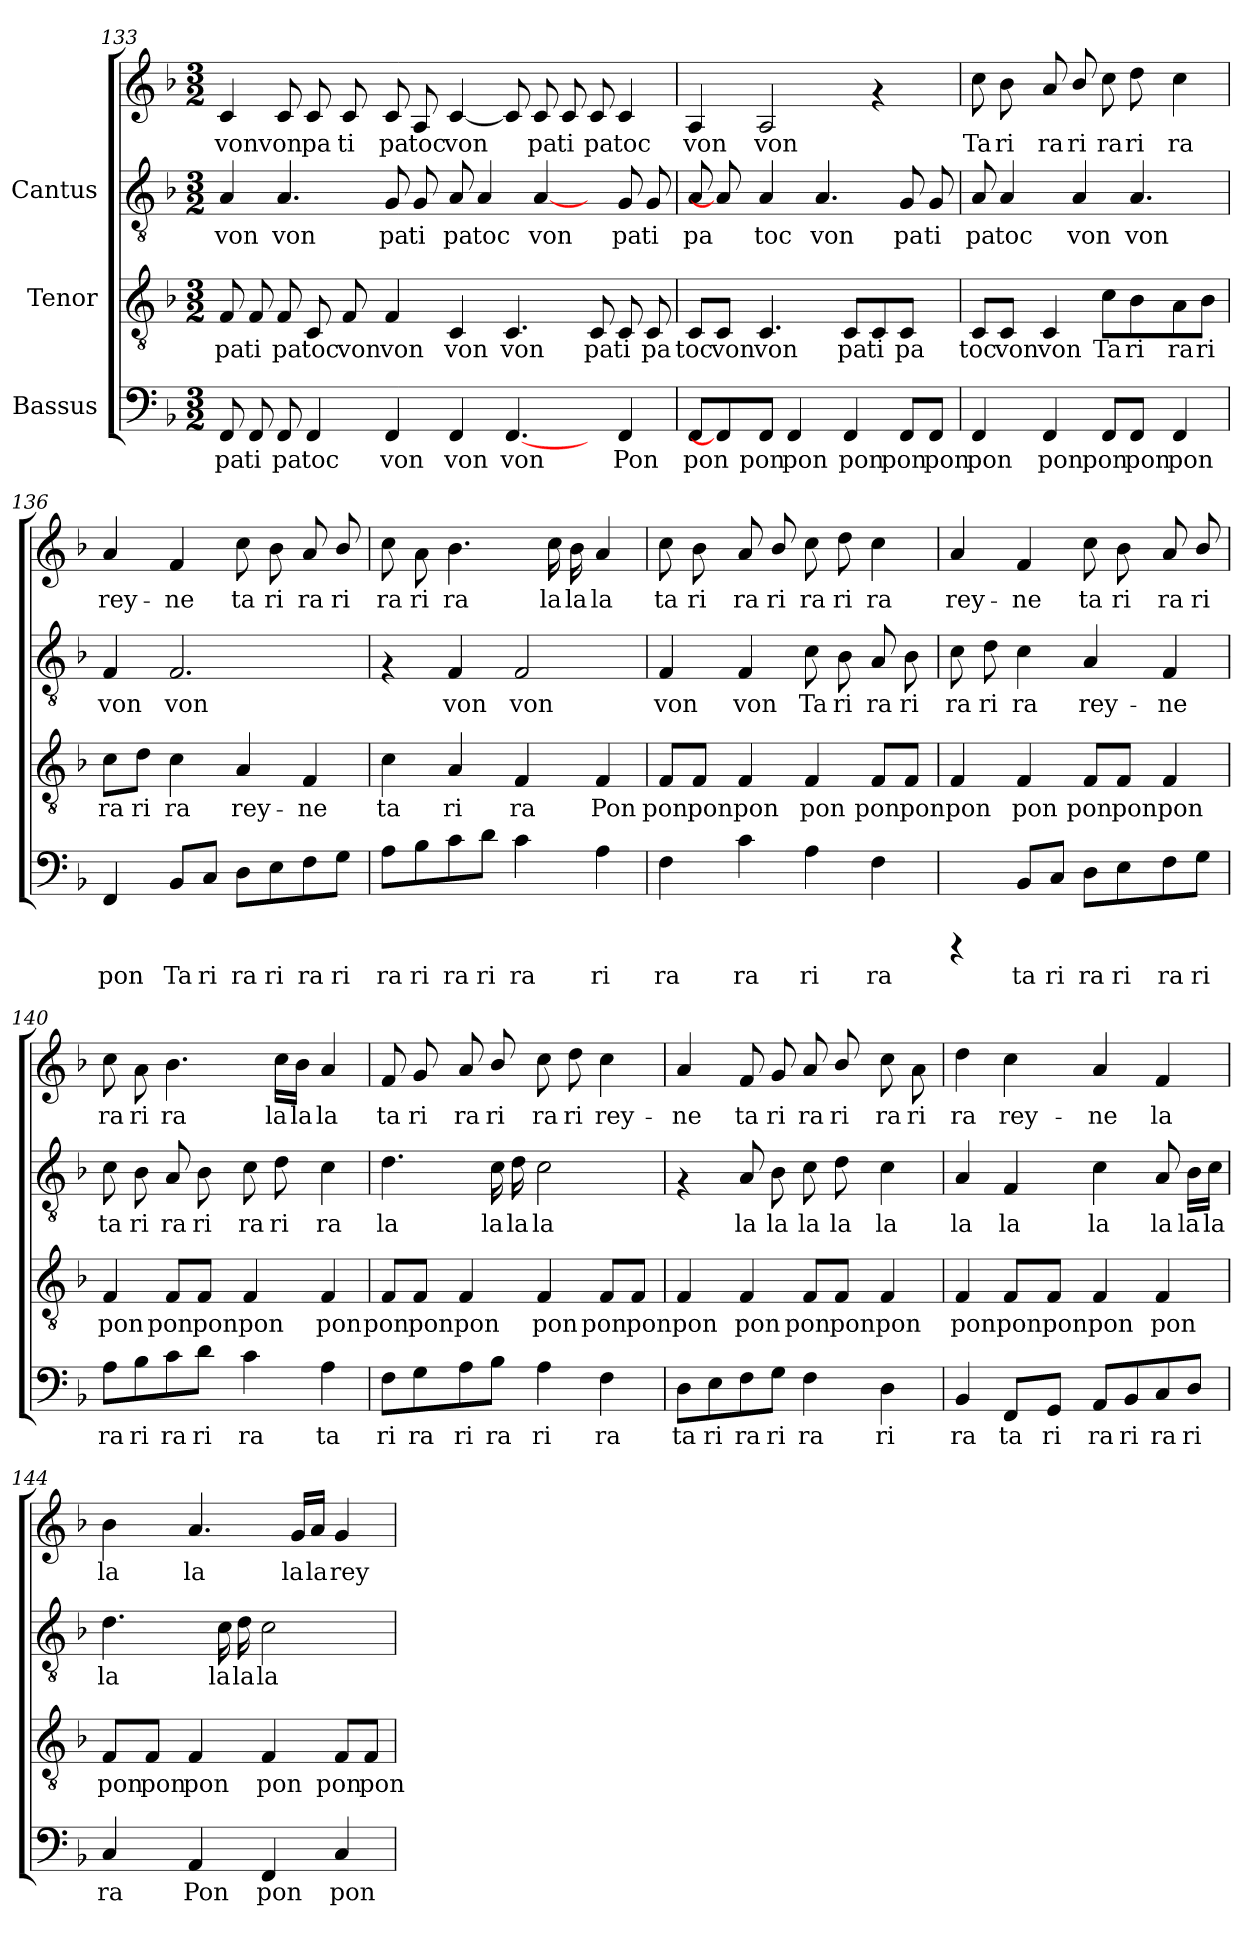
**kern	**text	**kern	**text	**kern	**text	**kern	**text
*part3	*part3	*part2	*part2	*part1	*part1	*part1	*part1
*staff4	*staff4	*staff3	*staff3	*staff2	*staff2	*staff1	*staff1
*I"Bassus	*	*I"Tenor	*	*I"Cantus	*	*	*
!!LO:LB:g=z
*clefF4	*	*clefGv2	*	*clefGv2	*	*clefG2	*
*k[b-]	*	*k[b-]	*	*k[b-]	*	*k[b-]	*
*F:	*	*F:	*	*F:	*	*F:	*
*M3/2	*	*M3/2	*	*M3/2	*	*M3/2	*
=133	=133	=133	=133	=133	=133	=133	=133
!	!LO:LY:b:cj	!	!LO:LY:b:cj	!	!LO:LY:b:cj	!	!LO:LY:b:cj
8FF/	pa	8F/	pa	4A/	von	4c/	von
!	!LO:LY:b:cj	!	!LO:LY:b:cj	!	!	!	!
8FF/	ti	8F/	ti	.	.	.	.
!	!LO:LY:b:cj	!	!LO:LY:b:cj	!	!LO:LY:b:cj	!	!LO:LY:b:cj
8FF/	pa	8F/	pa	4.A/	von	8c/	von
!	!LO:LY:b:cj	!	!LO:LY:b:cj	!	!	!	!LO:LY:b:cj
4FF/	toc	8C/	toc	.	.	8c/	pa
!	!	!	!LO:LY:b:cj	!	!	!	!LO:LY:b:cj
.	.	8F/	von	.	.	8c/	ti
!	!LO:LY:b:cj	!	!LO:LY:b:cj	!	!LO:LY:b:cj	!	!LO:LY:b:cj
4FF/	von	4F/	von	8G/	pa	8c/	pa
!	!	!	!	!	!LO:LY:b:cj	!	!LO:LY:b:cj
.	.	.	.	8G/	ti	8A/	toc
!	!LO:LY:b:cj	!	!LO:LY:b:cj	!	!LO:LY:b:cj	!	!LO:LY:b:cj
4FF/	von	4C/	von	8A/	pa	[<4c/	von
!	!	!	!	!	!LO:LY:b:cj	!	!
.	.	.	.	4A/	toc	.	.
!	!LO:LY:b:cj	!	!LO:LY:b:cj	!	!	!	!LO:LY:b:cj
[4.FF/	von	4.C/	von	.	.	8c/]	.
!	!	!	!	!	!LO:LY:b:cj	!	!LO:LY:b:cj
.	.	.	.	[4A/	von	8c/	pa
!	!	!	!	!	!	!	!LO:LY:b:cj
.	.	.	.	.	.	8c/	ti
!	!	!	!LO:LY:b:cj	!	!	!	!LO:LY:b:cj
8ryy	.	8C/	pa	8ryy	.	8c/	pa
!	!LO:LY:b:cj	!	!LO:LY:b:cj	!	!LO:LY:b:cj	!	!LO:LY:b:cj
4FF/	Pon	8C/	ti	8G/	pa	4c/	toc
!	!	!	!LO:LY:b:cj	!	!LO:LY:b:cj	!	!
.	.	8C/	pa	8G/	ti	.	.
=134	=134	=134	=134	=134	=134	=134	=134
!	!LO:LY:b:cj	!	!LO:LY:b:cj	!	!LO:LY:b:cj	!	!LO:LY:b:cj
8FF/L	pon	8C/L	toc	8A/	pa	4A/	von
!	!	!	!LO:LY:b:cj	!	!	!	!
8FF/]	.	8C/J	von	8A/]	.	.	.
!	!LO:LY:b:cj	!	!LO:LY:b:cj	!	!LO:LY:b:cj	!	!LO:LY:b:cj
8FF/J	pon	4.C/	von	4A/	toc	2A/	von
!	!LO:LY:b:cj	!	!	!	!	!	!
4FF/	pon	.	.	.	.	.	.
!	!	!	!	!	!LO:LY:b:cj	!	!
.	.	.	.	4.A/	von	.	.
!	!LO:LY:b:cj	!	!LO:LY:b:cj	!	!	!	!
4FF/	pon	8C/L	pa	.	.	.	.
!	!	!	!LO:LY:b:cj	!	!	!	!
.	.	8C/	ti	.	.	4rf	.
!	!LO:LY:b:cj	!	!LO:LY:b:cj	!	!LO:LY:b:cj	!	!
8FF/L	pon	8C/J	pa	8G/	pa	.	.
!	!LO:LY:b:cj	!	!	!	!LO:LY:b:cj	!	!
8FF/J	pon	8ryy	.	8G/	ti	8ryy	.
!!LO:LB:g=z
=135	=135	=135	=135	=135	=135	=135	=135
!	!LO:LY:b:cj	!	!LO:LY:b:cj	!	!LO:LY:b:cj	!	!LO:LY:b:cj
4FF/	pon	8C/L	toc	8A/	pa	8cc\	Ta
!	!	!	!LO:LY:b:cj	!	!LO:LY:b:cj	!	!LO:LY:b:cj
.	.	8C/J	von	4A/	toc	8b-\	ri
!	!LO:LY:b:cj	!	!LO:LY:b:cj	!	!	!	!LO:LY:b:cj
4FF/	pon	4C/	von	.	.	8a/	ra
!	!	!	!	!	!LO:LY:b:cj	!	!LO:LY:b:cj
.	.	.	.	4A/	von	8b-/	ri
!	!LO:LY:b:cj	!	!LO:LY:b:cj	!	!	!	!LO:LY:b:cj
8FF/L	pon	8c\L	Ta	.	.	8cc\	ra
!	!LO:LY:b:cj	!	!LO:LY:b:cj	!	!LO:LY:b:cj	!	!LO:LY:b:cj
8FF/J	pon	8B-\	ri	4.A/	von	8dd\	ri
!	!LO:LY:b:cj	!	!LO:LY:b:cj	!	!	!	!LO:LY:b:cj
4FF/	pon	8A\	ra	.	.	4cc\	ra
!	!	!	!LO:LY:b:cj	!	!	!	!
.	.	8B-\J	ri	.	.	.	.
=136	=136	=136	=136	=136	=136	=136	=136
!	!LO:LY:b:cj	!	!LO:LY:b:cj	!	!LO:LY:b:cj	!	!LO:LY:b:cj
4FF/	pon	8c\L	ra	4F/	von	4a/	rey-
!	!	!	!LO:LY:b:cj	!	!	!	!
.	.	8d\J	ri	.	.	.	.
!	!LO:LY:b:cj	!	!LO:LY:b:cj	!	!LO:LY:b:cj	!	!LO:LY:b:cj
8BB-/L	Ta	4c\	ra	2.F/	von	4f/	-ne
!	!LO:LY:b:cj	!	!	!	!	!	!
8C/J	ri	.	.	.	.	.	.
!	!LO:LY:b:cj	!	!LO:LY:b:cj	!	!	!	!LO:LY:b:cj
8D\L	ra	4A/	rey-	.	.	8cc\	ta
!	!LO:LY:b:cj	!	!	!	!	!	!LO:LY:b:cj
8E\	ri	.	.	.	.	8b-\	ri
!	!LO:LY:b:cj	!	!LO:LY:b:cj	!	!	!	!LO:LY:b:cj
8F\	ra	4F/	-ne	.	.	8a/	ra
!	!LO:LY:b:cj	!	!	!	!	!	!LO:LY:b:cj
8G\J	ri	.	.	.	.	8b-/	ri
=137	=137	=137	=137	=137	=137	=137	=137
!	!LO:LY:b:cj	!	!LO:LY:b:cj	!	!	!	!LO:LY:b:cj
8A\L	ra	4c\	ta	4rF	.	8cc\	ra
!	!LO:LY:b:cj	!	!	!	!	!	!LO:LY:b:cj
8B-\	ri	.	.	.	.	8a\	ri
!	!LO:LY:b:cj	!	!LO:LY:b:cj	!	!LO:LY:b:cj	!	!LO:LY:b:cj
8c\	ra	4A/	ri	4F/	von	4.b-\	ra
!	!LO:LY:b:cj	!	!	!	!	!	!
8d\J	ri	.	.	.	.	.	.
!	!LO:LY:b:cj	!	!LO:LY:b:cj	!	!LO:LY:b:cj	!	!
4c\	ra	4F/	ra	2F/	von	.	.
!	!	!	!	!	!	!	!LO:LY:b:cj
.	.	.	.	.	.	16cc\	la
!	!	!	!	!	!	!	!LO:LY:b:cj
.	.	.	.	.	.	16b-\	la
!	!LO:LY:b:cj	!	!LO:LY:b:cj	!	!	!	!LO:LY:b:cj
4A\	ri	4F/	Pon	.	.	4a/	la
!!LO:LB:g=z
=138	=138	=138	=138	=138	=138	=138	=138
!	!LO:LY:b:cj	!	!LO:LY:b:cj	!	!LO:LY:b:cj	!	!LO:LY:b:cj
4F\	ra	8F/L	pon	4F/	von	8cc\	ta
!	!	!	!LO:LY:b:cj	!	!	!	!LO:LY:b:cj
.	.	8F/J	pon	.	.	8b-\	ri
!	!LO:LY:b:cj	!	!LO:LY:b:cj	!	!LO:LY:b:cj	!	!LO:LY:b:cj
4c\	ra	4F/	pon	4F/	von	8a/	ra
!	!	!	!	!	!	!	!LO:LY:b:cj
.	.	.	.	.	.	8b-/	ri
!	!LO:LY:b:cj	!	!LO:LY:b:cj	!	!LO:LY:b:cj	!	!LO:LY:b:cj
4A\	ri	4F/	pon	8c\	Ta	8cc\	ra
!	!	!	!	!	!LO:LY:b:cj	!	!LO:LY:b:cj
.	.	.	.	8B-\	ri	8dd\	ri
!	!LO:LY:b:cj	!	!LO:LY:b:cj	!	!LO:LY:b:cj	!	!LO:LY:b:cj
4F\	ra	8F/L	pon	8A/	ra	4cc\	ra
!	!	!	!LO:LY:b:cj	!	!LO:LY:b:cj	!	!
.	.	8F/J	pon	8B-\	ri	.	.
=139	=139	=139	=139	=139	=139	=139	=139
!	!	!	!LO:LY:b:cj	!	!LO:LY:b:cj	!	!LO:LY:b:cj
4rCCC	.	4F/	pon	8c\	ra	4a/	rey-
!	!	!	!	!	!LO:LY:b:cj	!	!
.	.	.	.	8d\	ri	.	.
!	!LO:LY:b:cj	!	!LO:LY:b:cj	!	!LO:LY:b:cj	!	!LO:LY:b:cj
8BB-/L	ta	4F/	pon	4c\	ra	4f/	-ne
!	!LO:LY:b:cj	!	!	!	!	!	!
8C/J	ri	.	.	.	.	.	.
!	!LO:LY:b:cj	!	!LO:LY:b:cj	!	!LO:LY:b:cj	!	!LO:LY:b:cj
8D\L	ra	8F/L	pon	4A/	rey-	8cc\	ta
!	!LO:LY:b:cj	!	!LO:LY:b:cj	!	!	!	!LO:LY:b:cj
8E\	ri	8F/J	pon	.	.	8b-\	ri
!	!LO:LY:b:cj	!	!LO:LY:b:cj	!	!LO:LY:b:cj	!	!LO:LY:b:cj
8F\	ra	4F/	pon	4F/	-ne	8a/	ra
!	!LO:LY:b:cj	!	!	!	!	!	!LO:LY:b:cj
8G\J	ri	.	.	.	.	8b-/	ri
=140	=140	=140	=140	=140	=140	=140	=140
!	!LO:LY:b:cj	!	!LO:LY:b:cj	!	!LO:LY:b:cj	!	!LO:LY:b:cj
8A\L	ra	4F/	pon	8c\	ta	8cc\	ra
!	!LO:LY:b:cj	!	!	!	!LO:LY:b:cj	!	!LO:LY:b:cj
8B-\	ri	.	.	8B-\	ri	8a\	ri
!	!LO:LY:b:cj	!	!LO:LY:b:cj	!	!LO:LY:b:cj	!	!LO:LY:b:cj
8c\	ra	8F/L	pon	8A/	ra	4.b-\	ra
!	!LO:LY:b:cj	!	!LO:LY:b:cj	!	!LO:LY:b:cj	!	!
8d\J	ri	8F/J	pon	8B-\	ri	.	.
!	!LO:LY:b:cj	!	!LO:LY:b:cj	!	!LO:LY:b:cj	!	!
4c\	ra	4F/	pon	8c\	ra	.	.
!	!	!	!	!	!LO:LY:b:cj	!	!LO:LY:b:cj
.	.	.	.	8d\	ri	16cc\L	la
!	!	!	!	!	!	!	!LO:LY:b:cj
.	.	.	.	.	.	16b-\J	la
!	!LO:LY:b:cj	!	!LO:LY:b:cj	!	!LO:LY:b:cj	!	!LO:LY:b:cj
4A\	ta	4F/	pon	4c\	ra	4a/	la
!!LO:PB:g=z
=141	=141	=141	=141	=141	=141	=141	=141
!	!LO:LY:b:cj	!	!LO:LY:b:cj	!	!LO:LY:b:cj	!	!LO:LY:b:cj
8F\L	ri	8F/L	pon	4.d\	-la	8f/	ta
!	!LO:LY:b:cj	!	!LO:LY:b:cj	!	!	!	!LO:LY:b:cj
8G\	ra	8F/J	pon	.	.	8g/	ri
!	!LO:LY:b:cj	!	!LO:LY:b:cj	!	!	!	!LO:LY:b:cj
8A\	ri	4F/	pon	.	.	8a/	ra
!	!LO:LY:b:cj	!	!	!	!LO:LY:b:cj	!	!LO:LY:b:cj
8B-\J	ra	.	.	16c\	la	8b-/	ri
!	!	!	!	!	!LO:LY:b:cj	!	!
.	.	.	.	16d\	la	.	.
!	!LO:LY:b:cj	!	!LO:LY:b:cj	!	!LO:LY:b:cj	!	!LO:LY:b:cj
4A\	ri	4F/	pon	2c\	la	8cc\	ra
!	!	!	!	!	!	!	!LO:LY:b:cj
.	.	.	.	.	.	8dd\	ri
!	!LO:LY:b:cj	!	!LO:LY:b:cj	!	!	!	!LO:LY:b:cj
4F\	ra	8F/L	pon	.	.	4cc\	rey-
!	!	!	!LO:LY:b:cj	!	!	!	!
.	.	8F/J	pon	.	.	.	.
=142	=142	=142	=142	=142	=142	=142	=142
!	!LO:LY:b:cj	!	!LO:LY:b:cj	!	!	!	!LO:LY:b:cj
8D\L	ta	4F/	pon	4rF	.	4a/	ne
!	!LO:LY:b:cj	!	!	!	!	!	!
8E\	ri	.	.	.	.	.	.
!	!LO:LY:b:cj	!	!LO:LY:b:cj	!	!LO:LY:b:cj	!	!LO:LY:b:cj
8F\	ra	4F/	pon	8A/	la	8f/	ta
!	!LO:LY:b:cj	!	!	!	!LO:LY:b:cj	!	!LO:LY:b:cj
8G\J	ri	.	.	8B-\	la	8g/	ri
!	!LO:LY:b:cj	!	!LO:LY:b:cj	!	!LO:LY:b:cj	!	!LO:LY:b:cj
4F\	ra	8F/L	pon	8c\	la	8a/	ra
!	!	!	!LO:LY:b:cj	!	!LO:LY:b:cj	!	!LO:LY:b:cj
.	.	8F/J	pon	8d\	la	8b-/	ri
!	!LO:LY:b:cj	!	!LO:LY:b:cj	!	!LO:LY:b:cj	!	!LO:LY:b:cj
4D\	ri	4F/	pon	4c\	la	8cc\	ra
!	!	!	!	!	!	!	!LO:LY:b:cj
.	.	.	.	.	.	8a\	ri
=143	=143	=143	=143	=143	=143	=143	=143
!	!LO:LY:b:cj	!	!LO:LY:b:cj	!	!LO:LY:b:cj	!	!LO:LY:b:cj
4BB-/	ra	4F/	pon	4A/	la	4dd\	ra
!	!LO:LY:b:cj	!	!LO:LY:b:cj	!	!LO:LY:b:cj	!	!LO:LY:b:cj
8FF/L	ta	8F/L	pon	4F/	la	4cc\	rey-
!	!LO:LY:b:cj	!	!LO:LY:b:cj	!	!	!	!
8GG/J	ri	8F/J	pon	.	.	.	.
!	!LO:LY:b:cj	!	!LO:LY:b:cj	!	!LO:LY:b:cj	!	!LO:LY:b:cj
8AA/L	ra	4F/	pon	4c\	la	4a/	-ne
!	!LO:LY:b:cj	!	!	!	!	!	!
8BB-/	ri	.	.	.	.	.	.
!	!LO:LY:b:cj	!	!LO:LY:b:cj	!	!LO:LY:b:cj	!	!LO:LY:b:cj
8C/	ra	4F/	pon	8A/	la	4f/	la
!	!LO:LY:b:cj	!	!	!	!LO:LY:b:cj	!	!
8D/J	ri	.	.	16B-\L	la	.	.
!	!	!	!	!	!LO:LY:b:cj	!	!
.	.	.	.	16c\J	la	.	.
!!LO:LB:g=z
=144	=144	=144	=144	=144	=144	=144	=144
!	!LO:LY:b:cj	!	!LO:LY:b:cj	!	!LO:LY:b:cj	!	!LO:LY:b:cj
4C/	ra	8F/L	pon	4.d\	-la	4b-\	la
!	!	!	!LO:LY:b:cj	!	!	!	!
.	.	8F/J	pon	.	.	.	.
!	!LO:LY:b:cj	!	!LO:LY:b:cj	!	!	!	!LO:LY:b:cj
4AA/	Pon	4F/	pon	.	.	4.a/	la
!	!	!	!	!	!LO:LY:b:cj	!	!
.	.	.	.	16c\	la	.	.
!	!	!	!	!	!LO:LY:b:cj	!	!
.	.	.	.	16d\	la	.	.
!	!LO:LY:b:cj	!	!LO:LY:b:cj	!	!LO:LY:b:cj	!	!
4FF/	pon	4F/	pon	2c\	la	.	.
!	!	!	!	!	!	!	!LO:LY:b:cj
.	.	.	.	.	.	16g/L	la
!	!	!	!	!	!	!	!LO:LY:b:cj
.	.	.	.	.	.	16a/J	la
!	!LO:LY:b:cj	!	!LO:LY:b:cj	!	!	!	!LO:LY:b:cj
4C/	pon	8F/L	pon	.	.	4g/	rey-
!	!	!	!LO:LY:b:cj	!	!	!	!
.	.	8F/J	pon	.	.	.	.
=	=	=	=	=	=	=	=
*-	*-	*-	*-	*-	*-	*-	*-
